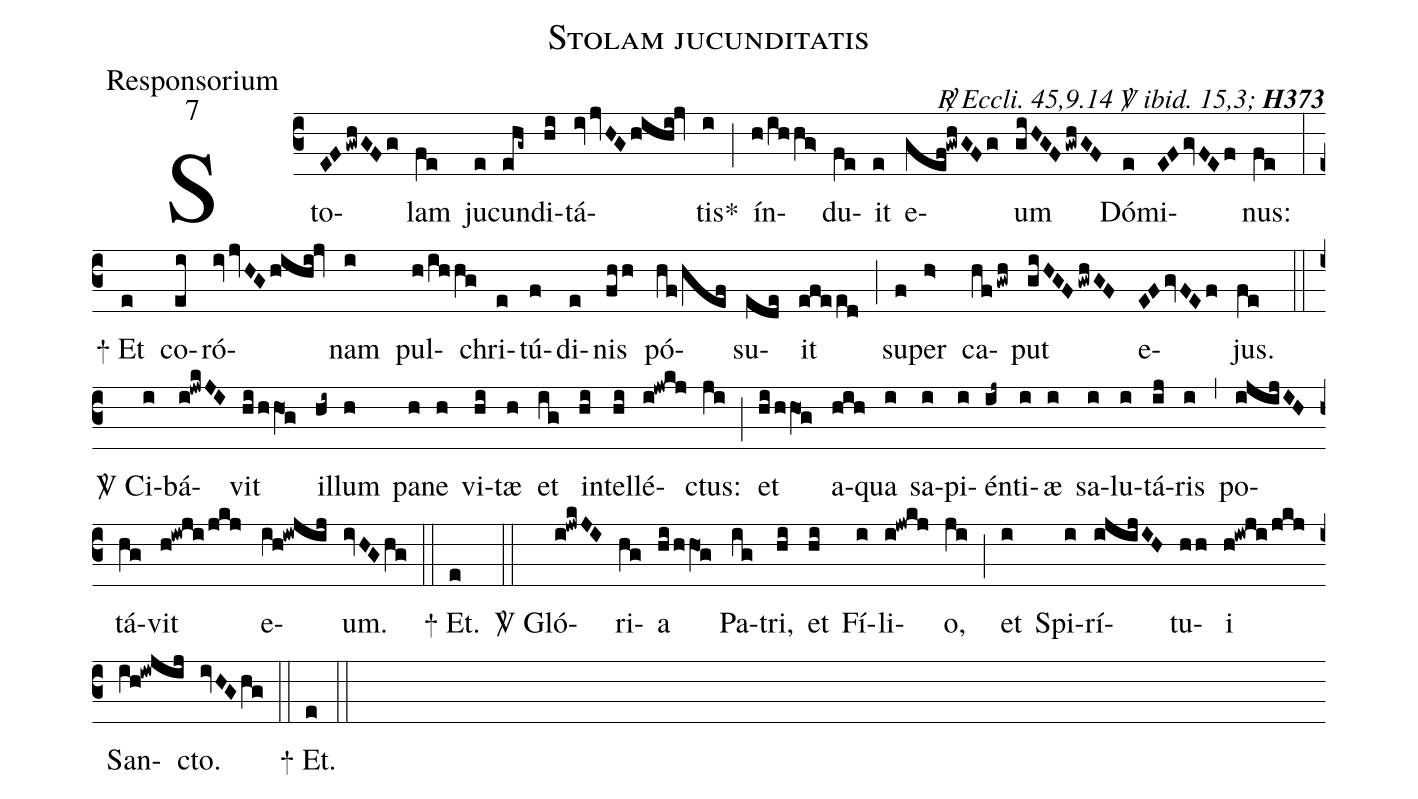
name:Stolam jucunditatis;
office-part:Responsorium;
mode:7;
commentary:{\itshape\mdseries \Rbar\  Eccli.\ 45,9.14 \Vbar\  ibid.\ 15,3;\/} {\bfseries H373};
%%
(c3) Sto(EFgwhGFg)lam(fe) ju(e)cun(ehg~)di(hi)tá(ivjvHGhihi!jv)tis<sp>*</sp>(i) (;)
ín(h/ihhg>)du(fe)it(e) e(gef!gwhGFg)um(giHGFgwhGF) Dó(e)mi(EFgvFEf)nus:(fe) (:)
<sp>+</sp> Et(e) co(ei)ró(ivjvHGhihi!jv)nam(i) pul(h/ihhg)chri(e)tú(f)di(e)nis(fhh) pó(hf/hef)su(ede)it(efe/ed) (;)
su(f)per(h>) ca(hf/gwh)put(giHGFgwhGF) e(E1F1gvF0E0f)jus.(fe) (::)
<sp>V/</sp> Ci(i)bá(i!jwkJI)vit(hi/hhO1g) il(hi~)lum(h) pa(h)ne(h) vi(hi)tæ(h) et(ig) in(hi)tel(hi)lé(i!jwkj)ctus:(ji) (;)
et(hi/hhO1g) a(hih)qua(i) sa(i)pi(i)én(ij~)ti(i)æ(i) sa(i)lu(i)tá(ij)ris(i) (,)
po(ijijIH)tá(hg)vit(h!iwji/jkj) e(ih!iwjij)um.(ivHGhg) (::)
<sp>+</sp> Et.(e) (::)
<sp>V/</sp> Gló(i!jwkJI)ri(hg)a(hi/hhO1g) Pa(ig)tri,(hi) et(hi) Fí(i)li(i!jwkj)o,(ji) (;) et(i) Spi(i)rí(ijijIH)tu(hh)i(h!iwji/jkj) San(ih!iwjij)cto.(ivHGhg)  (::)
<sp>+</sp> Et.(e) (::)
